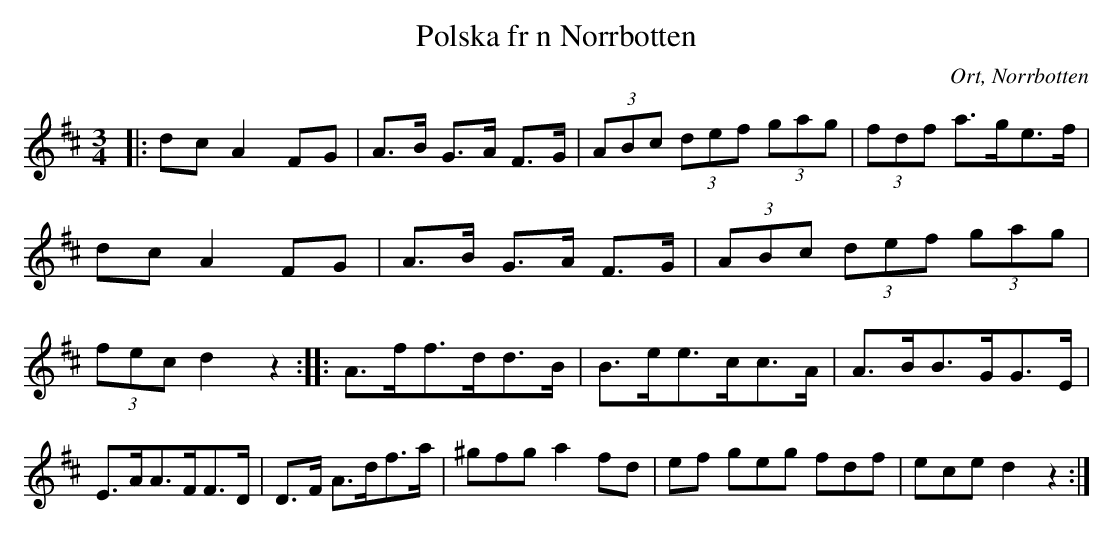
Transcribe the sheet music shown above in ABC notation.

X:1
T:Polska fr n Norrbotten
O:Ort, Norrbotten
M:3/4
L:1/16
K:D
|: d2c2 A4 F2G2 | A3B G3A F3G | (3A2B2c2 (3d2e2f2 (3g2a2g2 | (3f2d2f2 a3ge3f |
d2c2 A4 F2G2 | A3B G3A F3G | (3A2B2c2 (3d2e2f2 (3g2a2g2 | (3f2e2c2 d4 z4:|: A3ff3dd3B | B3ee3cc3A | A3BB3GG3E | E3AA3FF3D | D3F A3df3a | 3^g2f2g2 a4 f2d2 | e2f2 3g2e2g2 3f2d2f2 | 3e2c2e2 d4 z4 :|
